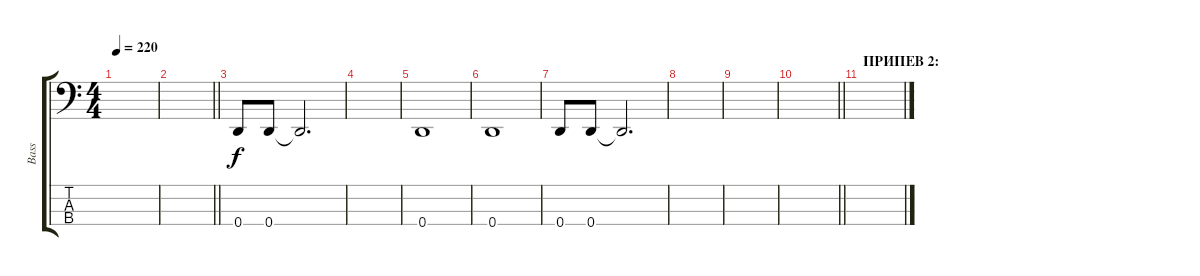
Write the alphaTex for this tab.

\track ("Bass" "Bass") {instrument electricbassfinger}
\staff {score tabs}
\tuning (F2 C2 G1 D1) {hide}
\ts (4 4)
\tempo 220
\clef f4
\ks c
|
\barLineRight lightlight
|
0.4.8 0.4.8 0.4{t}.2{d} |
|
0.4.1 |
0.4.1 |
0.4.8 0.4.8 0.4{t}.2{d} |
|
|
\barLineRight lightlight
|
\section ("" "ПРИПЕВ 2:")
